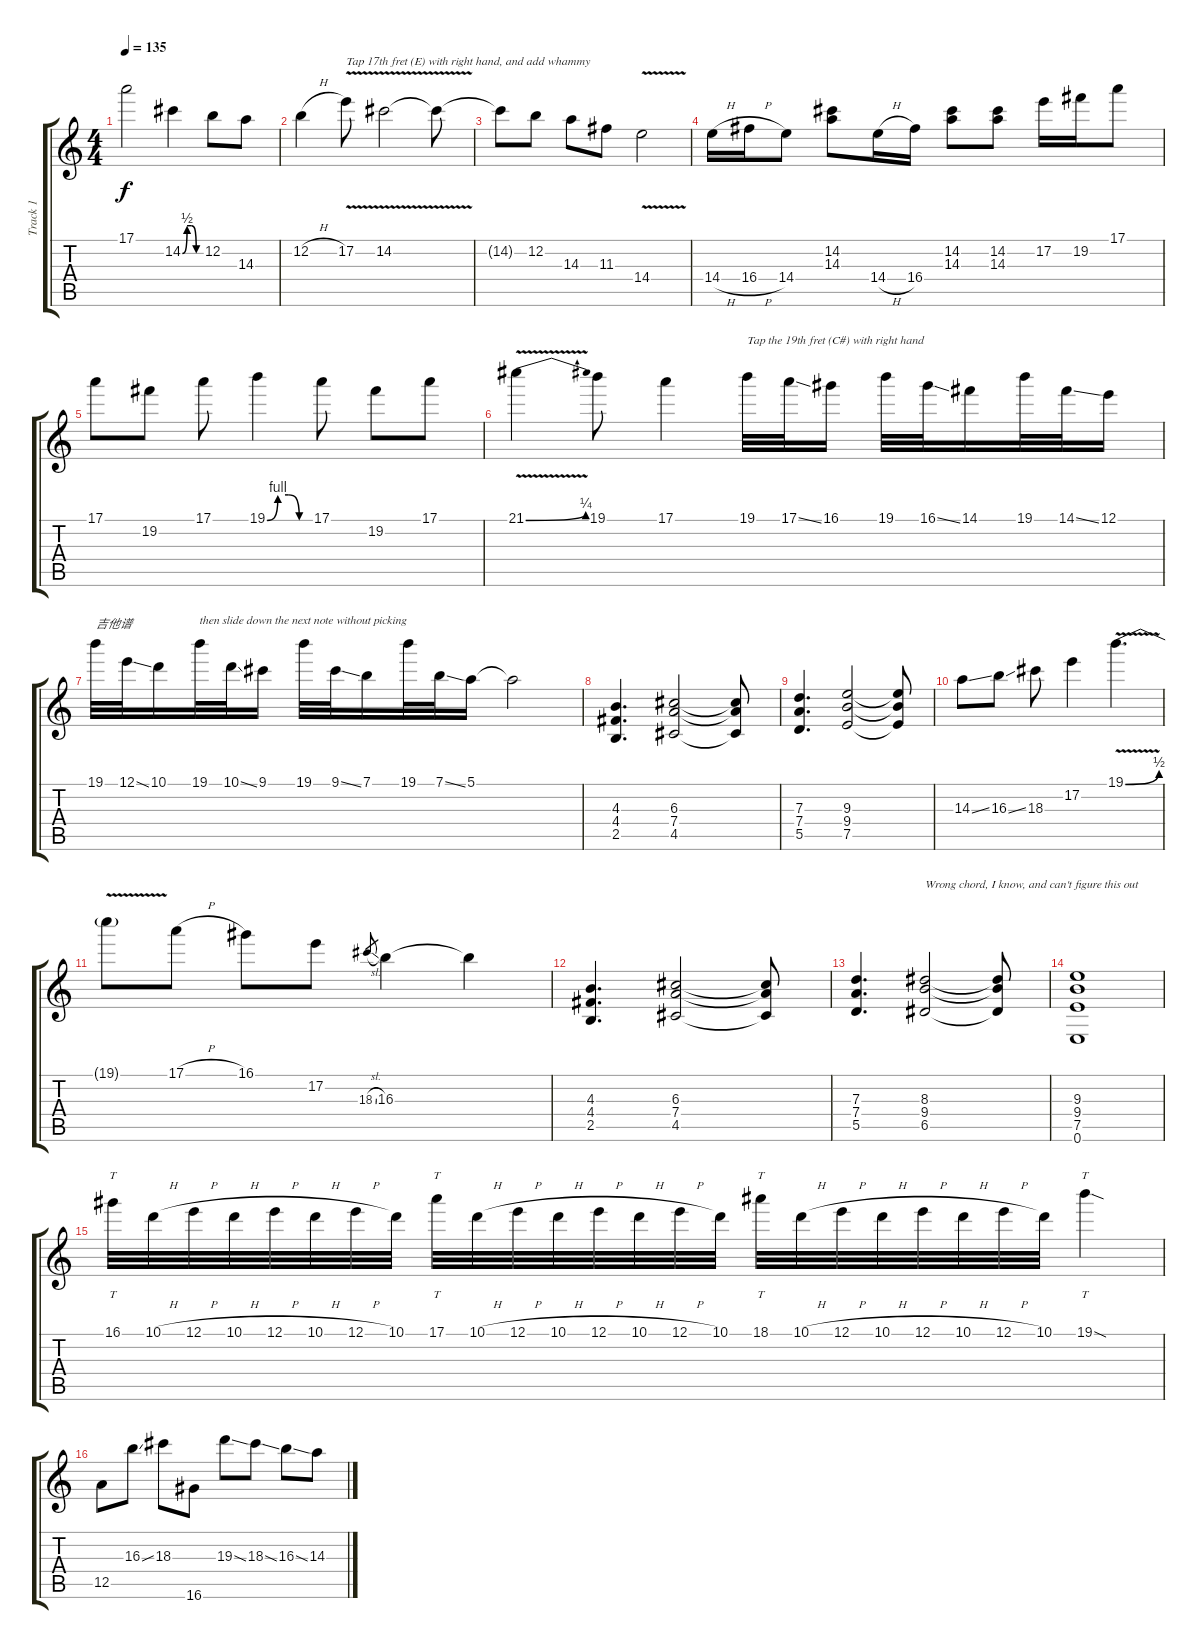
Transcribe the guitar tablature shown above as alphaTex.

\track ("Track 1" "Track 1") {instrument distortionguitar}
\staff {score tabs}
\tuning (E4 B3 G3 D3 A2 E2) {hide}
\ts (4 4)
\tempo 135
\clef g2
\ks c
17.1{t}.2{dy f} 14.2{be (custom 0 0 15 2 30 2 45 0 60 0)}.4 12.2.8 14.3.8 |
12.2{h}.4 17.2{v}.8{txt "Tap 17th fret (E) with right hand, and add whammy"} 14.2{v}.2 14.2{t}.8 |
14.2{t}.8 12.2.8 14.3.8 11.3.8 14.4{v}.2 |
14.4{h}.16 16.4{h}.16 14.4.8 (14.2 14.3).8 14.4{h}.16 16.4.16 (14.2 14.3).8 (14.2 14.3).8 17.2.16 19.2.16 17.1.8 |
17.1.8 19.2.8 17.1.8 19.1{be (custom 0 0 15 4 30 4 45 0 60 0)}.4 17.1.8 19.2.8 17.1.8 |
21.1{be (bend 0 0 60 1) v}.4 19.1.8 17.1.4 19.1.32{txt "Tap the 19th fret (C#) with right hand"} 17.1{ss}.32 16.1.16 19.1.32 16.1{ss}.32 14.1.16 19.1.32 14.1{ss}.32 12.1.16 |
19.1.32{txt "吉他谱"} 12.1{ss}.32 10.1.16 19.1.32{txt "then slide down the next note without picking"} 10.1{ss}.32 9.1.16 19.1.32 9.1{ss}.32 7.1.16 19.1.32 7.1{ss}.32 5.1.16 5.1{t}.2 |
(4.3 4.4 2.5).4{d} (6.3 7.4 4.5).2 (6.3{t} 7.4{t} 4.5{t}).8 |
(7.3 7.4 5.5).4{d} (9.3 9.4 7.5).2 (9.3{t} 9.4{t} 7.5{t}).8 |
14.3{ss}.8 16.3{ss}.8 18.3.8 17.2.4 19.1{be (bend 0 0 60 2) v}.4{d} |
19.1{t}.8 17.1{h}.8 16.1.8 17.2.8 18.3{sl}.8{gr} 16.3.4 16.3{t}.4 |
(4.3 4.4 2.5).4{d} (6.3 7.4 4.5).2 (6.3{t} 7.4{t} 4.5{t}).8 |
(7.3 7.4 5.5).4{d} (8.3 9.4 6.5).2{txt "Wrong chord, I know, and can't figure this out"} (8.3{t} 9.4{t} 6.5{t}).8 |
(9.3 9.4 7.5 0.6).1 |
16.1.32{tt} 10.1{h}.32 12.1{h}.32 10.1{h}.32 12.1{h}.32 10.1{h}.32 12.1{h}.32 10.1.32 17.1.32{tt} 10.1{h}.32 12.1{h}.32 10.1{h}.32 12.1{h}.32 10.1{h}.32 12.1{h}.32 10.1.32 18.1.32{tt} 10.1{h}.32 12.1{h}.32 10.1{h}.32 12.1{h}.32 10.1{h}.32 12.1{h}.32 10.1.32 19.1{sod}.4{tt} |
12.5.8 16.3{ss}.8 18.3.8 16.6.8 19.3{ss}.8 18.3{ss}.8 16.3{ss}.8 14.3.8
